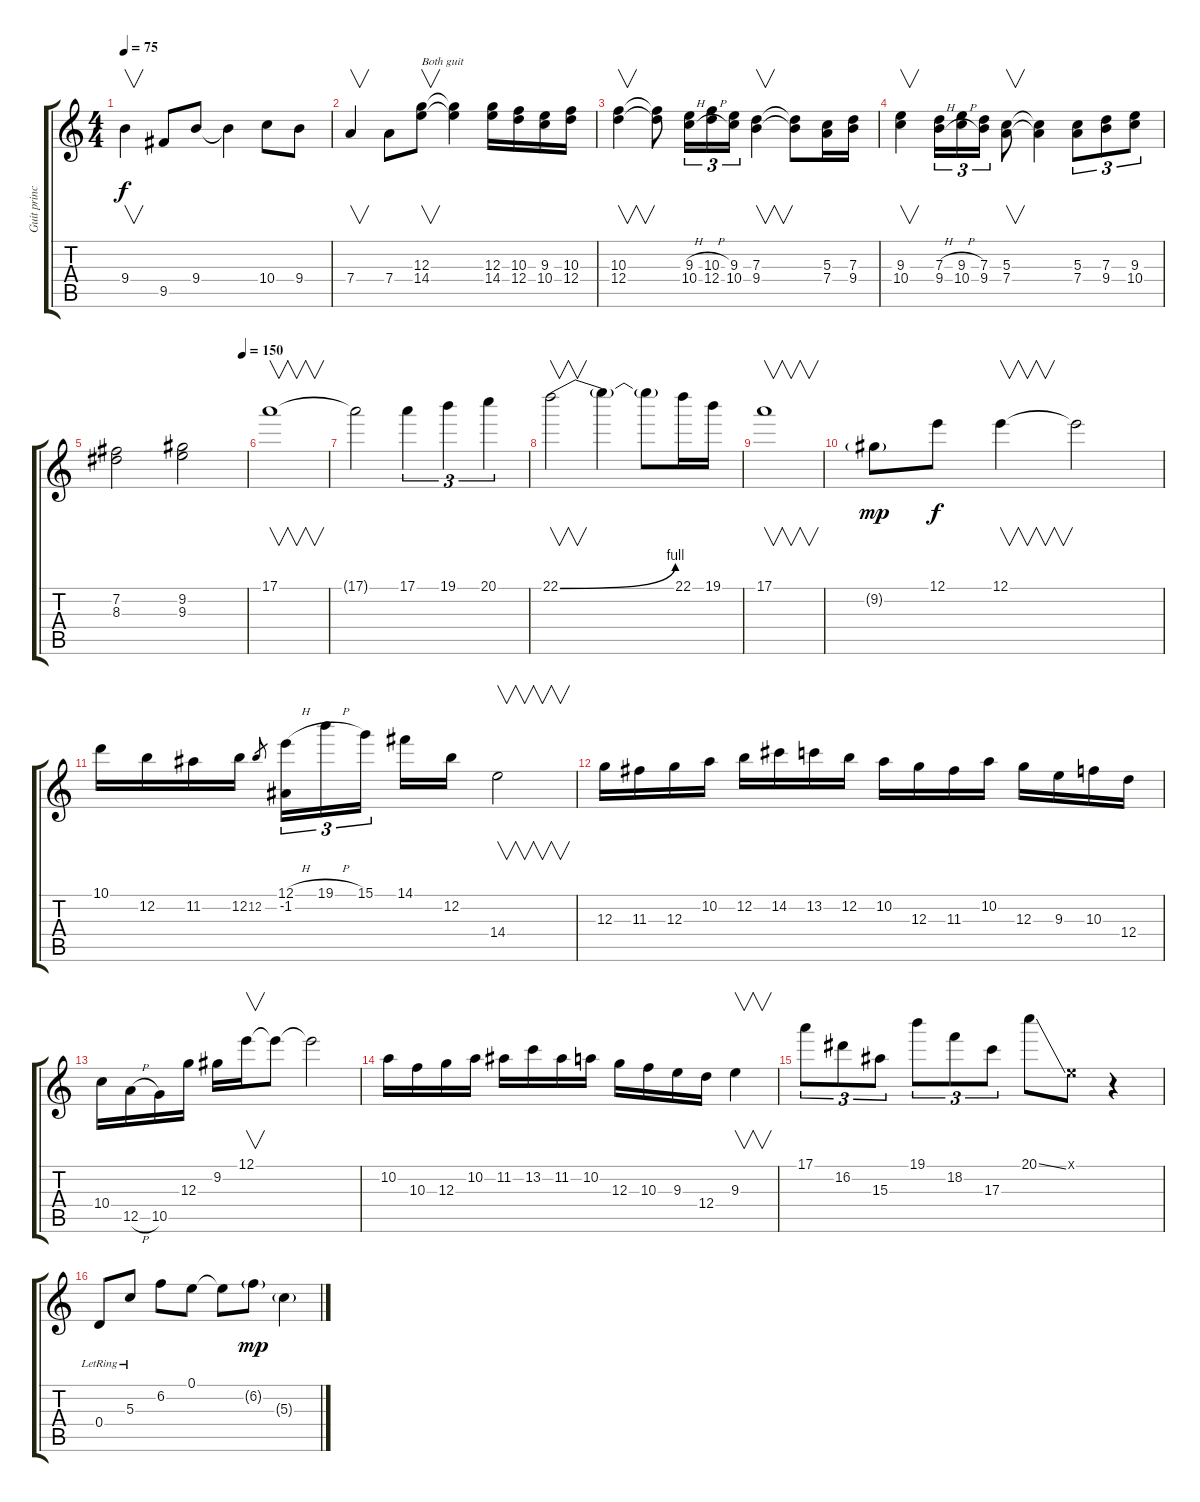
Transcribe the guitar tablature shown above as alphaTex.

\track ("Guit principale" "Guit princ") {instrument overdrivenguitar}
\staff {score tabs}
\tuning (E4 B3 G3 D3 A2 E2) {hide}
\ts (4 4)
\tempo 75
\clef g2
\ks c
9.4.4{v dy f} 9.5.8 9.4.8 9.4{t}.4 10.4.8 9.4.8 |
7.4.4{v} 7.4.8 (12.3 14.4).8{v txt "Both guit"} (12.3{t} 14.4{t}).4 (12.3 14.4).16 (10.3 12.4).16 (9.3 10.4).16 (10.3 12.4).16 |
(10.3 12.4).4{v} (10.3{t} 12.4{t}).8 (9.3{h} 10.4{h}).16{tu (3 2)} (10.3{h} 12.4{h}).16{tu (3 2)} (9.3 10.4).16{tu (3 2)} (7.3 9.4).4{v} (7.3{t} 9.4{t}).8 (5.3 7.4).16 (7.3 9.4).16 |
(9.3 10.4).4{v} (7.3{h} 9.4{h}).16{tu (3 2)} (9.3{h} 10.4{h}).16{tu (3 2)} (7.3 9.4).16{tu (3 2)} (5.3 7.4).8{v} (5.3{t} 7.4{t}).4 (5.3 7.4).8{tu (3 2)} (7.3 9.4).8{tu (3 2)} (9.3 10.4).8{tu (3 2)} |
\tempo (150 0.96875)
(7.2 8.3).2 (9.2 9.3).2 |
17.1.1{v} |
17.1{t}.2 17.1.4{tu (3 2)} 19.1.4{tu (3 2)} 20.1.4{tu (3 2)} |
22.1{be (bend 0 0 60 4)}.2{v} 22.1{t}.4 22.1{t}.8 22.1.16 19.1.16 |
17.1.1{v} |
9.2{g}.8{dy mp} 12.1.8{dy f} 12.1.4{v} 12.1{t}.2 |
10.1.16 12.2.16 11.2.16 12.2.16 12.2.8{gr} (12.1{h} -1.2).16{tu (3 2)} 19.1{h}.16{tu (3 2)} 15.1.16{tu (3 2)} 14.1.16 12.2.16 14.4.2{v} |
12.3.16 11.3.16 12.3.16 10.2.16 12.2.16 14.2.16 13.2.16 12.2.16 10.2.16 12.3.16 11.3.16 10.2.16 12.3.16 9.3.16 10.3.16 12.4.16 |
10.4.16 12.5{h}.16 10.5.16 12.3.16 9.2.16 12.1.16{v} 12.1{t}.8 12.1{t}.2 |
10.2.16 10.3.16 12.3.16 10.2.16 11.2.16 13.2.16 11.2.16 10.2.16 12.3.16 10.3.16 9.3.16 12.4.16 9.3.4{v} |
17.1.8{tu (3 2)} 16.2.8{tu (3 2)} 15.3.8{tu (3 2)} 19.1.8{tu (3 2)} 18.2.8{tu (3 2)} 17.3.8{tu (3 2)} 20.1{ss}.8 0.1{x}.8 r.4 |
0.4{lr}.8{volume 14 instrument acousticguitarnylon} 5.3{lr}.8 6.2.8 0.1.8 0.1{t}.8 6.2{g}.8{dy mp} 5.3{g}.4
